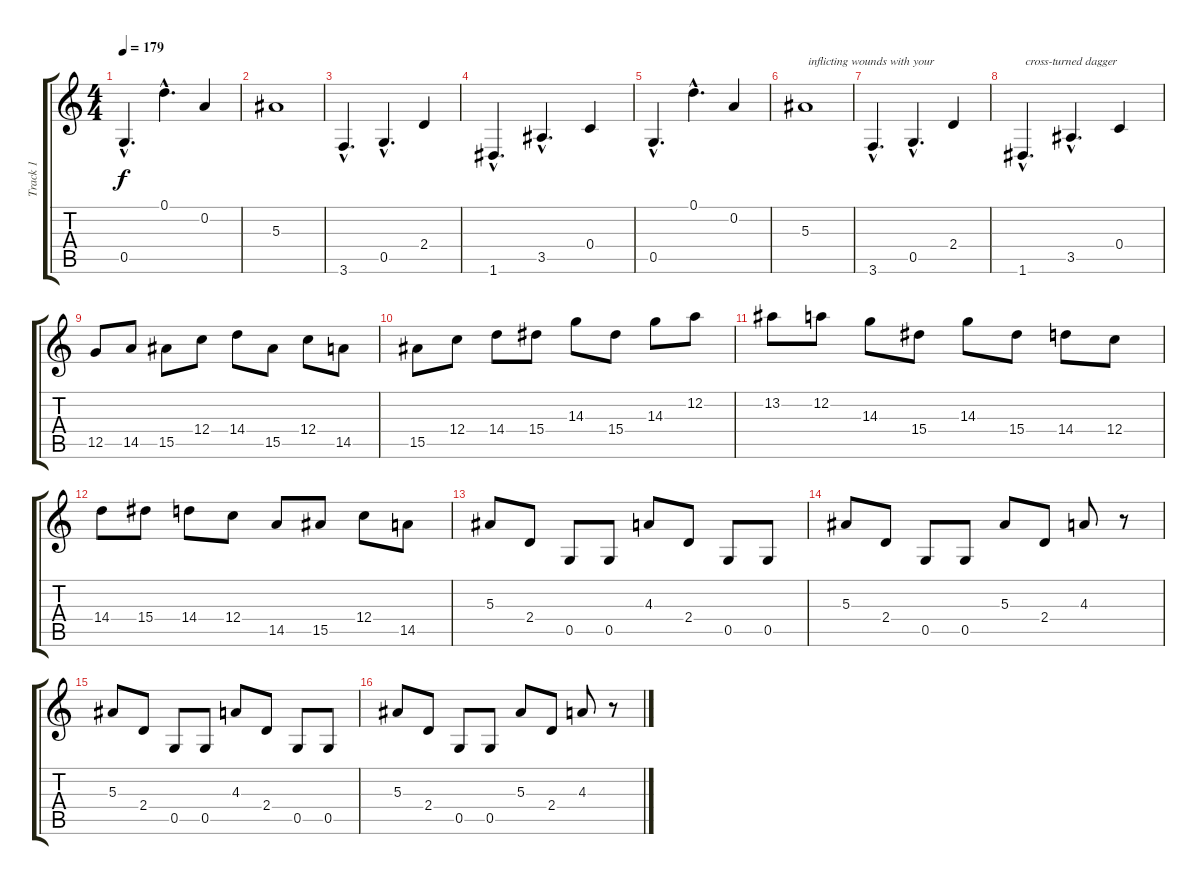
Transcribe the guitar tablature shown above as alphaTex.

\track ("Track 1" "Track 1") {instrument distortionguitar}
\staff {score tabs}
\tuning (D4 A3 F3 C3 G2 D2) {hide}
\ts (4 4)
\tempo 179
\clef g2
\ks c
0.5{hac}.4{d dy f} 0.1{hac}.4{d} 0.2.4 |
5.3.1 |
3.6{hac}.4{d} 0.5{hac}.4{d} 2.4.4 |
1.6{hac}.4{d} 3.5{hac}.4{d} 0.4.4 |
0.5{hac}.4{d} 0.1{hac}.4{d} 0.2.4 |
5.3.1{txt " inflicting wounds with your"} |
3.6{hac}.4{d} 0.5{hac}.4{d} 2.4.4 |
1.6{hac}.4{d txt " cross-turned dagger"} 3.5{hac}.4{d} 0.4.4 |
12.5.8 14.5.8 15.5.8 12.4.8 14.4.8 15.5.8 12.4.8 14.5.8 |
15.5.8 12.4.8 14.4.8 15.4.8 14.3.8 15.4.8 14.3.8 12.2.8 |
13.2.8 12.2.8 14.3.8 15.4.8 14.3.8 15.4.8 14.4.8 12.4.8 |
14.4.8 15.4.8 14.4.8 12.4.8 14.5.8 15.5.8 12.4.8 14.5.8 |
5.3.8 2.4.8 0.5.8 0.5.8 4.3.8 2.4.8 0.5.8 0.5.8 |
5.3.8 2.4.8 0.5.8 0.5.8 5.3.8 2.4.8 4.3.8 r.8 |
5.3.8 2.4.8 0.5.8 0.5.8 4.3.8 2.4.8 0.5.8 0.5.8 |
5.3.8 2.4.8 0.5.8 0.5.8 5.3.8 2.4.8 4.3.8 r.8
